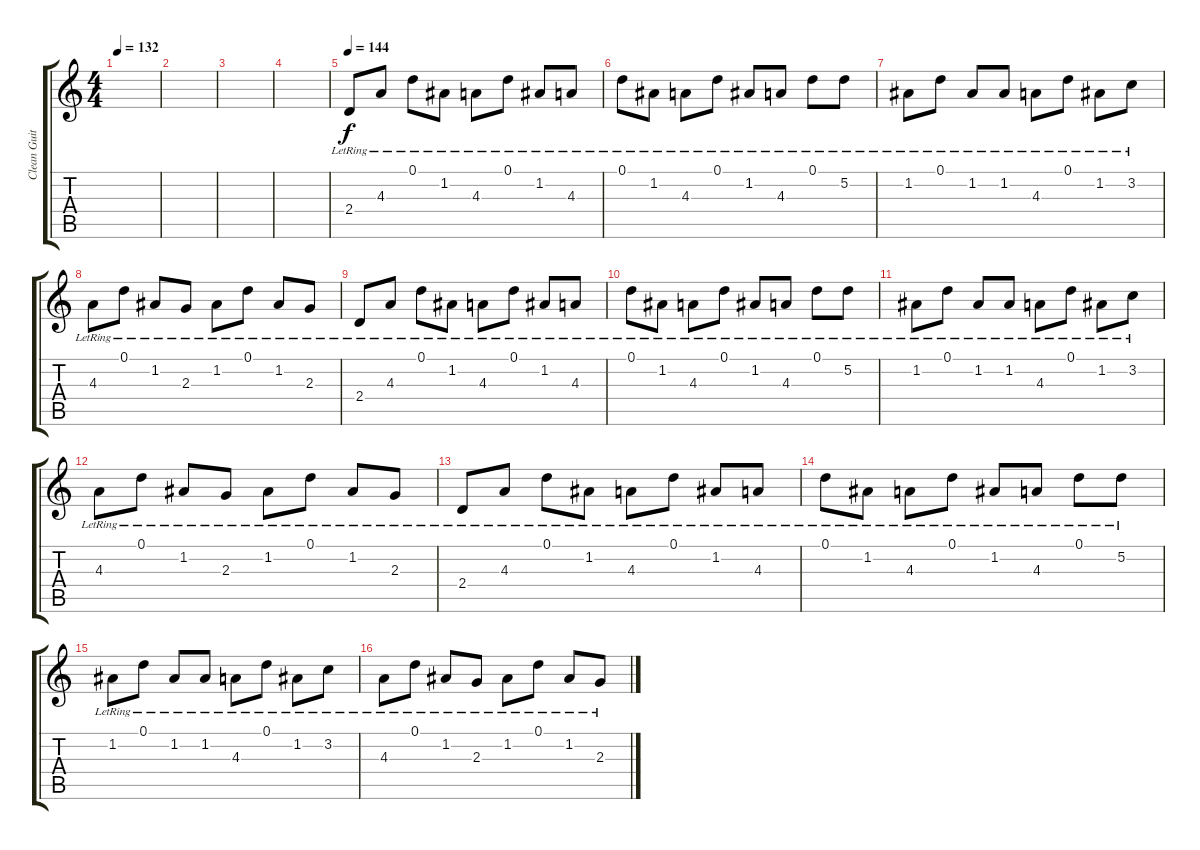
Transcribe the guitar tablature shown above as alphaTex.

\track ("Clean Guitar" "Clean Guit") {instrument electricguitarjazz}
\staff {score tabs}
\tuning (D4 A3 F3 C3 G2 C2) {hide}
\ts (4 4)
\tempo 132
\clef g2
\ks c
|
|
|
|
\tempo 144
2.4{lr}.8 4.3{lr}.8 0.1{lr}.8 1.2{lr}.8 4.3{lr}.8 0.1{lr}.8 1.2{lr}.8 4.3{lr}.8 |
0.1{lr}.8 1.2{lr}.8 4.3{lr}.8 0.1{lr}.8 1.2{lr}.8 4.3{lr}.8 0.1{lr}.8 5.2{lr}.8 |
1.2{lr}.8 0.1{lr}.8 1.2{lr}.8 1.2{lr}.8 4.3{lr}.8 0.1{lr}.8 1.2{lr}.8 3.2{lr}.8 |
4.3{lr}.8 0.1{lr}.8 1.2{lr}.8 2.3{lr}.8 1.2{lr}.8 0.1{lr}.8 1.2{lr}.8 2.3{lr}.8 |
2.4{lr}.8 4.3{lr}.8 0.1{lr}.8 1.2{lr}.8 4.3{lr}.8 0.1{lr}.8 1.2{lr}.8 4.3{lr}.8 |
0.1{lr}.8 1.2{lr}.8 4.3{lr}.8 0.1{lr}.8 1.2{lr}.8 4.3{lr}.8 0.1{lr}.8 5.2{lr}.8 |
1.2{lr}.8 0.1{lr}.8 1.2{lr}.8 1.2{lr}.8 4.3{lr}.8 0.1{lr}.8 1.2{lr}.8 3.2{lr}.8 |
4.3{lr}.8 0.1{lr}.8 1.2{lr}.8 2.3{lr}.8 1.2{lr}.8 0.1{lr}.8 1.2{lr}.8 2.3{lr}.8 |
2.4{lr}.8 4.3{lr}.8 0.1{lr}.8 1.2{lr}.8 4.3{lr}.8 0.1{lr}.8 1.2{lr}.8 4.3{lr}.8 |
0.1{lr}.8 1.2{lr}.8 4.3{lr}.8 0.1{lr}.8 1.2{lr}.8 4.3{lr}.8 0.1{lr}.8 5.2{lr}.8 |
1.2{lr}.8 0.1{lr}.8 1.2{lr}.8 1.2{lr}.8 4.3{lr}.8 0.1{lr}.8 1.2{lr}.8 3.2{lr}.8 |
4.3{lr}.8 0.1{lr}.8 1.2{lr}.8 2.3{lr}.8 1.2{lr}.8 0.1{lr}.8 1.2{lr}.8 2.3{lr}.8
